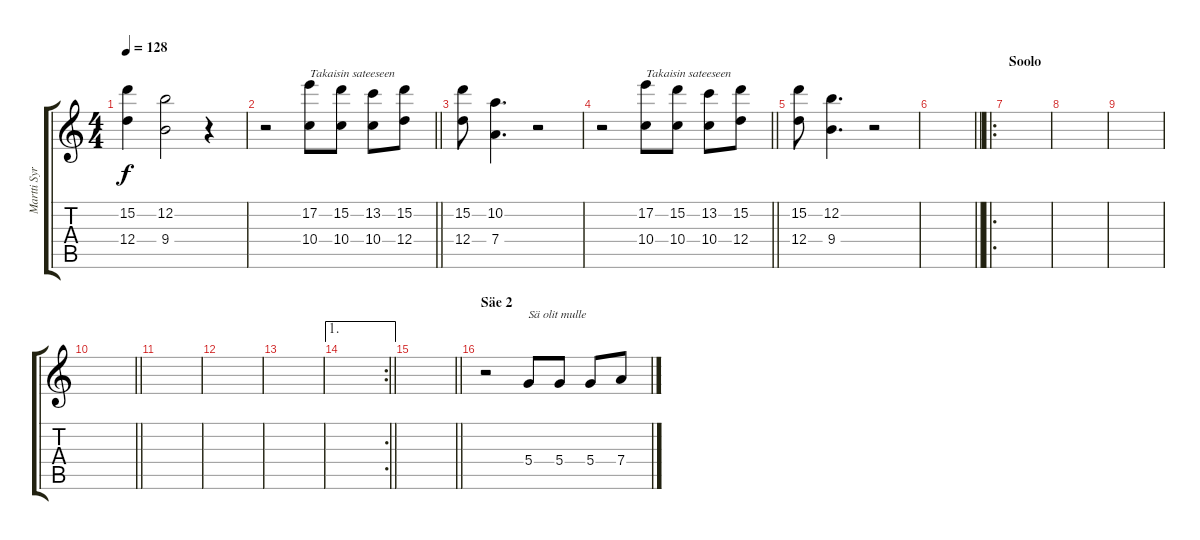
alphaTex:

\track ("Martti Syrjä" "Martti Syr") {instrument overdrivenguitar}
\staff {score tabs}
\tuning (E4 B3 G3 D3 A2 E2) {hide}
\ts (4 4)
\tempo 128
\clef g2
\ks c
(15.2 12.4).4{dy f} (12.2 9.4).2 r.4 |
\barLineRight lightlight
r.2 (17.2 10.4).8{txt "Takaisin sateeseen"} (15.2 10.4).8 (13.2 10.4).8 (15.2 12.4).8 |
(15.2 12.4).8 (10.2 7.4).4{d} r.2 |
\barLineRight lightlight
r.2 (17.2 10.4).8{txt "Takaisin sateeseen"} (15.2 10.4).8 (13.2 10.4).8 (15.2 12.4).8 |
(15.2 12.4).8 (12.2 9.4).4{d} r.2 |
\barLineRight lightlight
|
\ro
\section ("" "Soolo")
|
|
|
\barLineRight lightlight
|
|
|
|
\ae 1
\rc 2
\barLineRight lightlight
|
\barLineRight lightlight
|
\section ("" "Säe 2")
r.2 5.4.8{txt "Sä olit mulle"} 5.4.8 5.4.8 7.4.8
